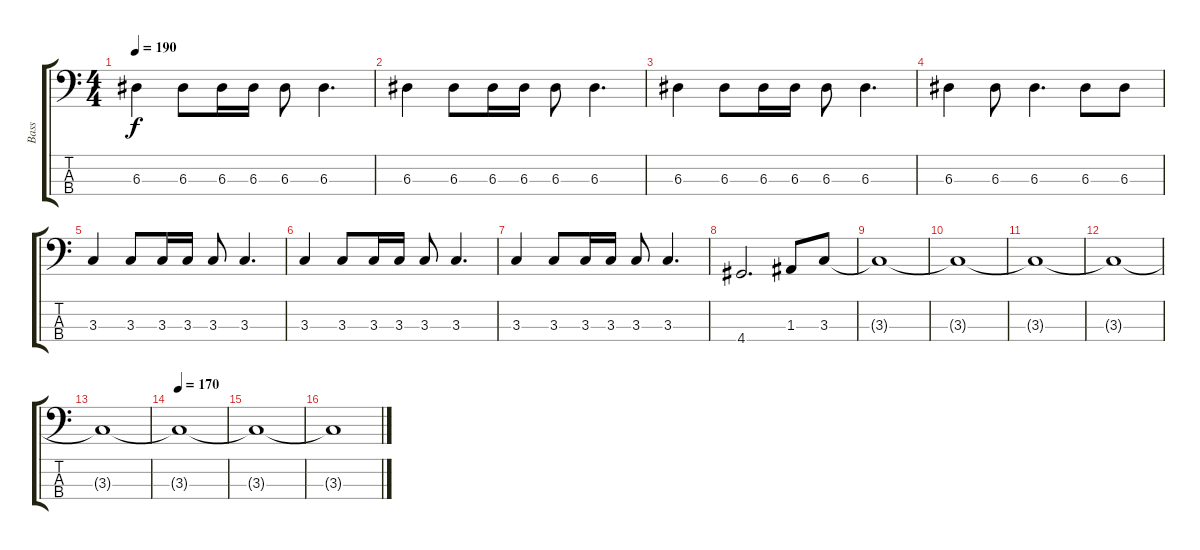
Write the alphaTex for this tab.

\track ("Bass" "Bass") {instrument electricbasspick}
\staff {score tabs}
\tuning (G2 D2 A1 E1) {hide}
\ts (4 4)
\tempo 190
\clef f4
\ks c
6.3.4{dy f} 6.3.8 6.3.16 6.3.16 6.3.8 6.3.4{d} |
6.3.4 6.3.8 6.3.16 6.3.16 6.3.8 6.3.4{d} |
6.3.4 6.3.8 6.3.16 6.3.16 6.3.8 6.3.4{d} |
6.3.4 6.3.8 6.3.4{d} 6.3.8 6.3.8 |
3.3.4 3.3.8 3.3.16 3.3.16 3.3.8 3.3.4{d} |
3.3.4 3.3.8 3.3.16 3.3.16 3.3.8 3.3.4{d} |
3.3.4 3.3.8 3.3.16 3.3.16 3.3.8 3.3.4{d} |
4.4.2{d} 1.3.8 3.3.8 |
3.3{t}.1 |
3.3{t}.1 |
3.3{t}.1 |
3.3{t}.1 |
3.3{t}.1 |
\tempo 170
3.3{t}.1 |
3.3{t}.1 |
3.3{t}.1
